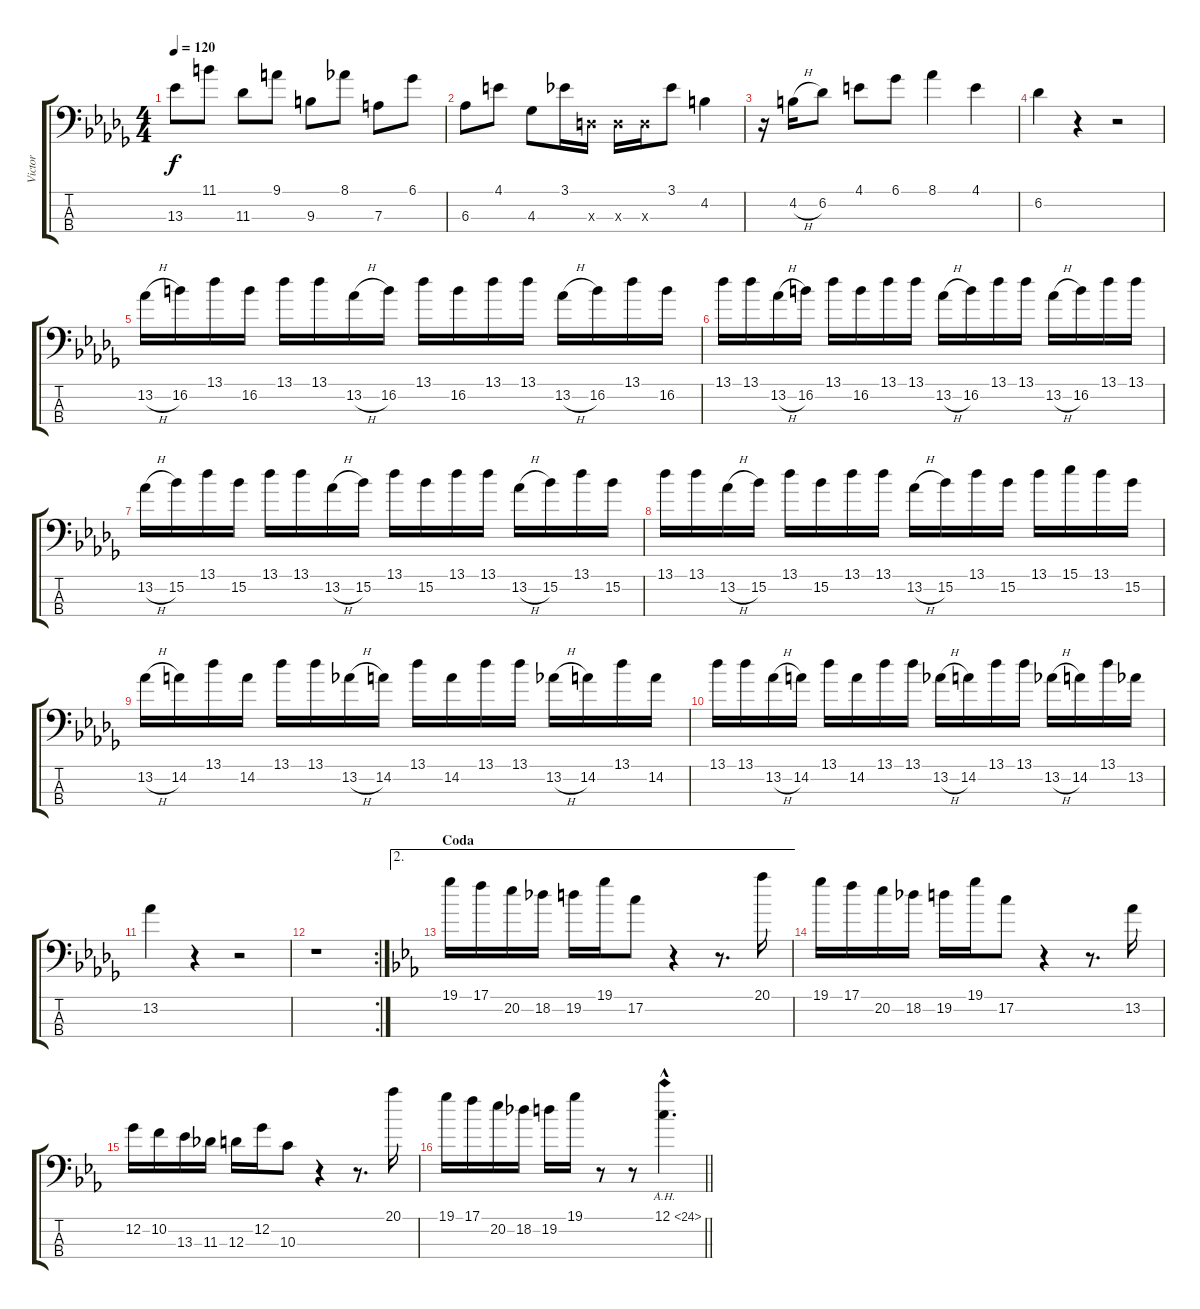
\track ("Victor" "Victor") {instrument electricbassfinger}
\staff {score tabs}
\tuning (C3 G2 D2 A1) {hide}
\ts (4 4)
\tempo 120
\clef f4
\ks db
13.3.8{dy f} 11.1.8 11.3.8 9.1.8 9.3.8 8.1.8 7.3.8 6.1.8 |
6.3.8 4.1.8 4.3.8 3.1.16 0.3{x}.16 0.3{x}.16 0.3{x}.16 3.1.8 4.2.4 |
r.16 4.2{h}.16 6.2.8 4.1.8 6.1.8 8.1.4 4.1.4 |
6.2.4 r.4 r.2 |
13.2{h}.16 16.2.16 13.1.16 16.2.16 13.1.16 13.1.16 13.2{h}.16 16.2.16 13.1.16 16.2.16 13.1.16 13.1.16 13.2{h}.16 16.2.16 13.1.16 16.2.16 |
13.1.16 13.1.16 13.2{h}.16 16.2.16 13.1.16 16.2.16 13.1.16 13.1.16 13.2{h}.16 16.2.16 13.1.16 13.1.16 13.2{h}.16 16.2.16 13.1.16 13.1.16 |
13.2{h}.16 15.2.16 13.1.16 15.2.16 13.1.16 13.1.16 13.2{h}.16 15.2.16 13.1.16 15.2.16 13.1.16 13.1.16 13.2{h}.16 15.2.16 13.1.16 15.2.16 |
13.1.16 13.1.16 13.2{h}.16 15.2.16 13.1.16 15.2.16 13.1.16 13.1.16 13.2{h}.16 15.2.16 13.1.16 15.2.16 13.1.16 15.1.16 13.1.16 15.2.16 |
13.2{h}.16 14.2.16 13.1.16 14.2.16 13.1.16 13.1.16 13.2{h}.16 14.2.16 13.1.16 14.2.16 13.1.16 13.1.16 13.2{h}.16 14.2.16 13.1.16 14.2.16 |
13.1.16 13.1.16 13.2{h}.16 14.2.16 13.1.16 14.2.16 13.1.16 13.1.16 13.2{h}.16 14.2.16 13.1.16 13.1.16 13.2{h}.16 14.2.16 13.1.16 13.2.16 |
13.2.4 r.4 r.2 |
\rc 2
r.1 |
\ae 2
\section ("" "Coda")
\ks eb
19.1.16 17.1.16 20.2.16 18.2.16 19.2.16 19.1.16 17.2.8 r.4 r.8{d} 20.1.16 |
19.1.16 17.1.16 20.2.16 18.2.16 19.2.16 19.1.16 17.2.8 r.4 r.8{d} 13.2.16 |
12.2.16 10.2.16 13.3.16 11.3.16 12.3.16 12.2.16 10.3.8 r.4 r.8{d} 20.1.16 |
\barLineRight lightlight
19.1.16 17.1.16 20.2.16 18.2.16 19.2.16 19.1.16 r.8 r.8 12.1{ah 12 hac}.4{d}
